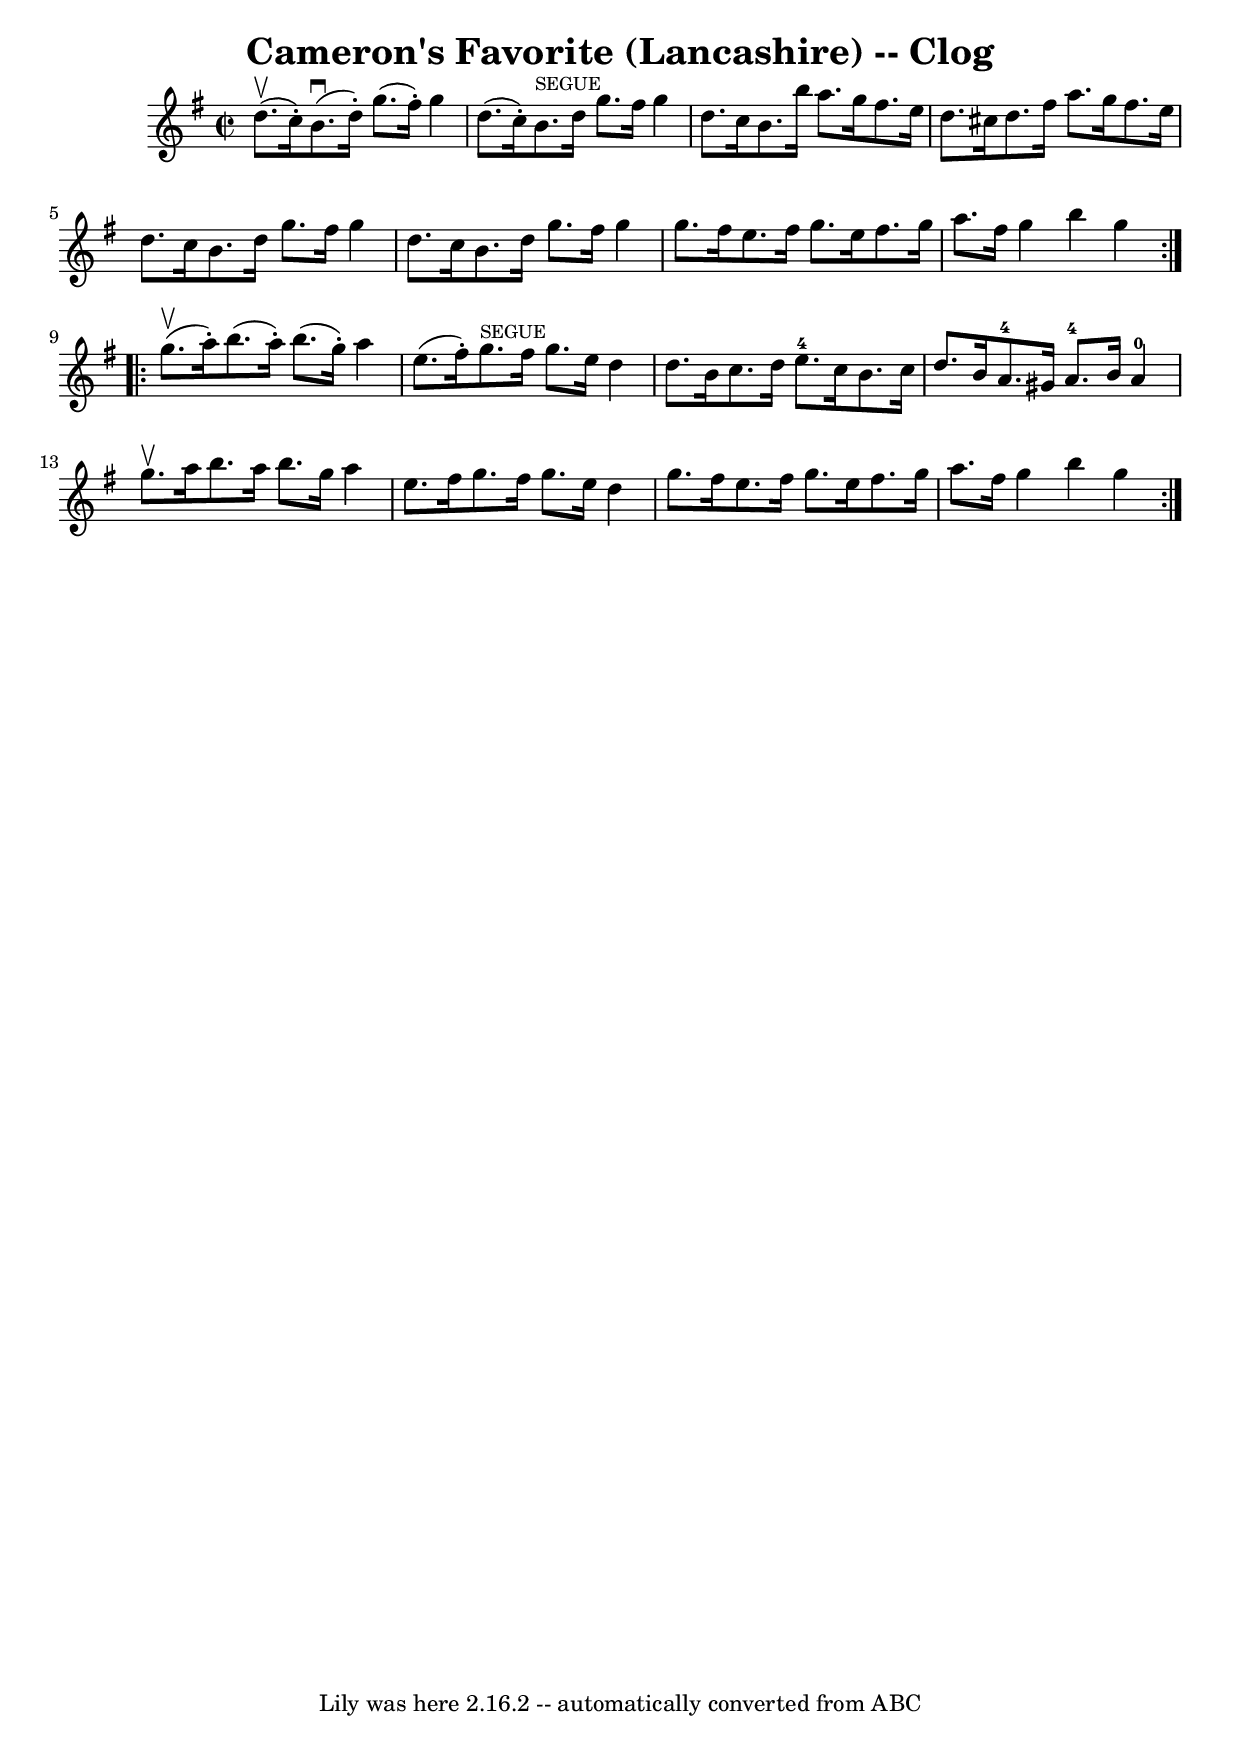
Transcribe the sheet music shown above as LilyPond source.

\version "2.7.40"
\include "Mammoth.ily"
\header {
	%% book = "Ryan's Mammoth Collection"
	crossRefNumber = "1"
	footnotes = "\\\\160 954"
	origin = "SCOTCH"
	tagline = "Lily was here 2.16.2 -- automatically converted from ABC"
	title = "Cameron's Favorite (Lancashire) -- Clog"
}
voicedefault =  {


\repeat volta 2 {
\override Staff.TimeSignature #'style = #'C
 \time 2/2 
\key g \major d''8.^\upbow(c''16 -.) |
 b'8. 
^\downbow(d''16 -.) g''8. (fis''16 -.) g''4 d''8. (c''16 -. 
-)   |
 b'8.^\segue d''16 g''8. fis''16 g''4 d''8.    
c''16    |
 b'8. b''16 a''8. g''16 fis''8. e''16    
d''8. cis''16    |
 d''8. fis''16 a''8. g''16 fis''8.    
e''16 d''8. c''16    |
 b'8. d''16 g''8. fis''16    
g''4 d''8. c''16    |
 b'8. d''16 g''8. fis''16 g''4  
 g''8. fis''16    |
 e''8. fis''16 g''8. e''16 fis''8.  
 g''16 a''8. fis''16    |
 g''4 b''4 g''4  }     
\repeat volta 2 { g''8.^\upbow(a''16 -.) |
 b''8. (a''16 
-.) b''8. (g''16 -.) a''4 e''8. (fis''16 -.)   |
     
g''8.^\segue fis''16 g''8. e''16 d''4 d''8. b'16    |
 
 c''8. d''16 e''8.-4 c''16 b'8. c''16 d''8. b'16    
|
 a'8.-4 gis'16 a'8.-4 b'16 a'4-0 g''8. 
^\upbow a''16    |
 b''8. a''16 b''8. g''16 a''4    
e''8. fis''16    |
 g''8. fis''16 g''8. e''16 d''4    
g''8. fis''16    |
 e''8. fis''16 g''8. e''16 fis''8.    
g''16 a''8. fis''16    |
 g''4 b''4 g''4  }   
}

\score{
    <<

	\context Staff="default"
	{
	    \voicedefault 
	}

    >>
	\layout {
	}
	\midi {}
}
